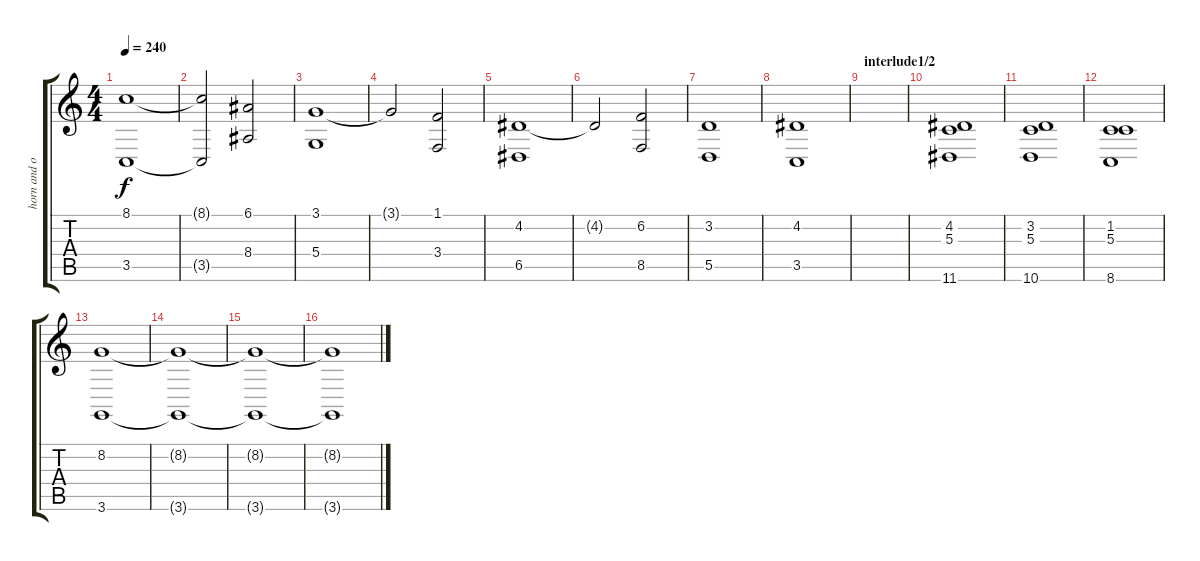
\track ("horn and organ(alex stariopoli)" "horn and o") {instrument frenchhorn}
\staff {score tabs}
\tuning (E4 B3 G3 D3 A2 E2) {hide}
\ts (4 4)
\tempo 240
\clef g2
\ks c
(8.1 3.5).1{dy f instrument frenchhorn} |
(8.1{t} 3.5{t}).2 (6.1 8.4).2 |
(3.1 5.4).1 |
3.1{t}.2 (1.1 3.4).2 |
(4.2 6.5).1 |
4.2{t}.2 (6.2 8.5).2 |
(3.2 5.5).1 |
(4.2 3.5).1 |
\section ("" "interlude1/2")
|
(4.2 5.3 11.6).1 |
(3.2 5.3 10.6).1 |
(1.2 5.3 8.6).1 |
(8.2 3.6).1 |
(8.2{t} 3.6{t}).1 |
(8.2{t} 3.6{t}).1 |
(8.2{t} 3.6{t}).1
